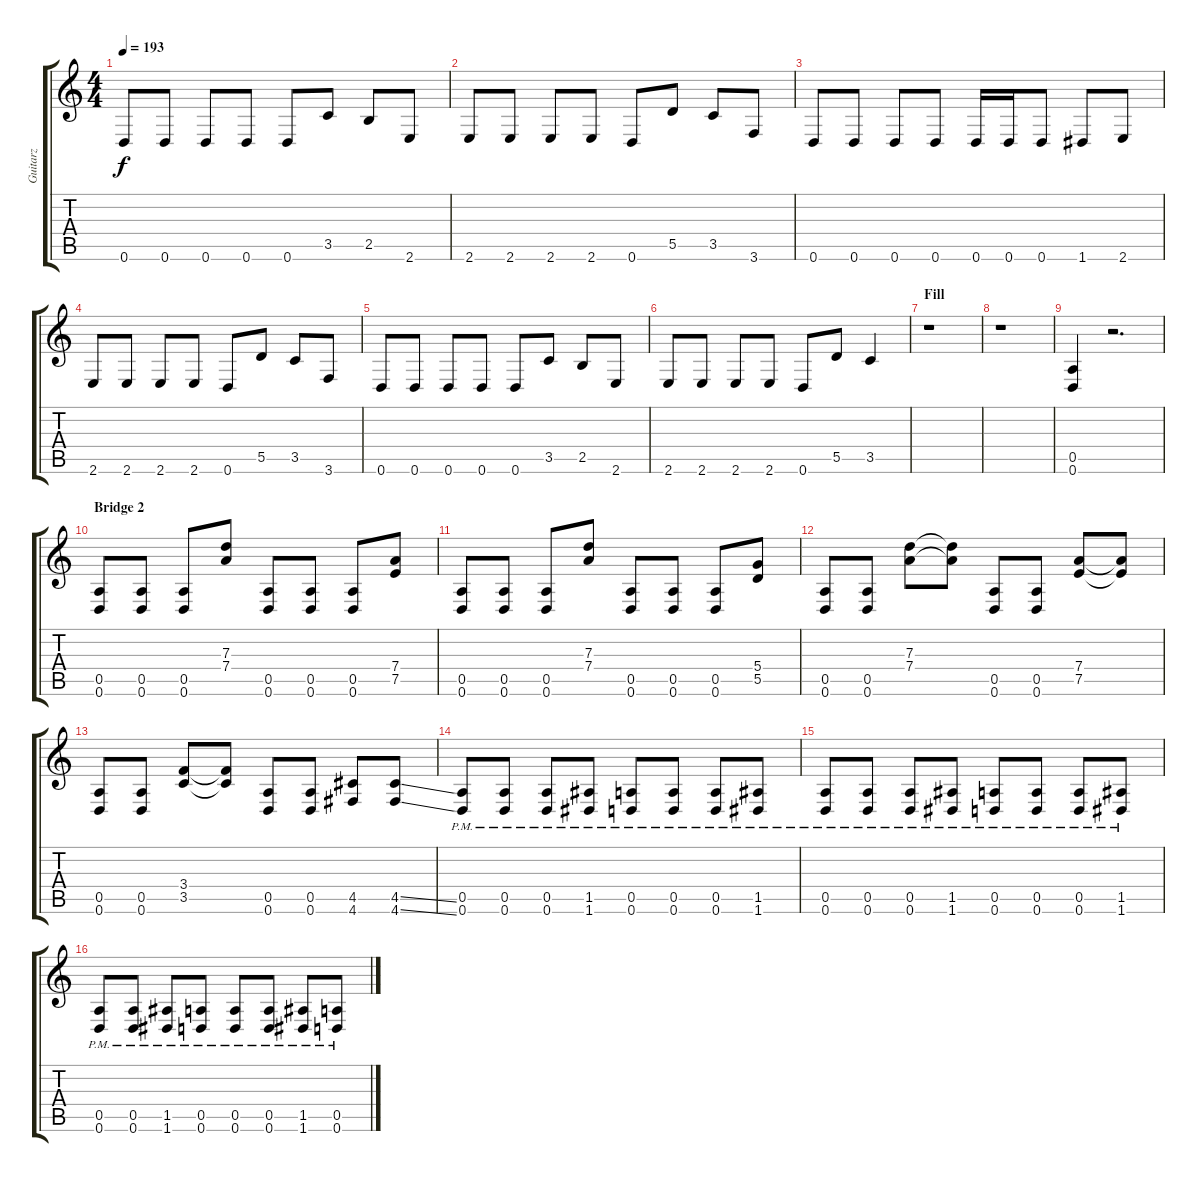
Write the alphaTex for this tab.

\track ("Guitarz" "Guitarz") {instrument distortionguitar}
\staff {score tabs}
\tuning (E4 B3 G3 D3 A2 D2) {hide}
\ts (4 4)
\tempo 193
\clef g2
\ks c
0.6.8{dy f} 0.6.8 0.6.8 0.6.8 0.6.8 3.5.8 2.5.8 2.6.8 |
2.6.8 2.6.8 2.6.8 2.6.8 0.6.8 5.5.8 3.5.8 3.6.8 |
0.6.8 0.6.8 0.6.8 0.6.8 0.6.16 0.6.16 0.6.8 1.6.8 2.6.8 |
2.6.8 2.6.8 2.6.8 2.6.8 0.6.8 5.5.8 3.5.8 3.6.8 |
0.6.8 0.6.8 0.6.8 0.6.8 0.6.8 3.5.8 2.5.8 2.6.8 |
2.6.8 2.6.8 2.6.8 2.6.8 0.6.8 5.5.8 3.5.4 |
\section ("" "Fill")
r.1 |
r.1 |
(0.5 0.6).4 r.2{d} |
\section ("" "Bridge 2")
(0.5 0.6).8 (0.5 0.6).8 (0.5 0.6).8 (7.3 7.4).8 (0.5 0.6).8 (0.5 0.6).8 (0.5 0.6).8 (7.4 7.5).8 |
(0.5 0.6).8 (0.5 0.6).8 (0.5 0.6).8 (7.3 7.4).8 (0.5 0.6).8 (0.5 0.6).8 (0.5 0.6).8 (5.4 5.5).8 |
(0.5 0.6).8 (0.5 0.6).8 (7.3 7.4).8 (7.3{t} 7.4{t}).8 (0.5 0.6).8 (0.5 0.6).8 (7.4 7.5).8 (7.4{t} 7.5{t}).8 |
(0.5 0.6).8 (0.5 0.6).8 (3.4 3.5).8 (3.4{t} 3.5{t}).8 (0.5 0.6).8 (0.5 0.6).8 (4.5 4.6).8 (4.5{ss} 4.6{ss}).8 |
(0.5{pm} 0.6{pm}).8 (0.5{pm} 0.6{pm}).8 (0.5{pm} 0.6{pm}).8 (1.5{pm} 1.6{pm}).8 (0.5{pm} 0.6{pm}).8 (0.5{pm} 0.6{pm}).8 (0.5{pm} 0.6{pm}).8 (1.5{pm} 1.6{pm}).8 |
(0.5{pm} 0.6{pm}).8 (0.5{pm} 0.6{pm}).8 (0.5{pm} 0.6{pm}).8 (1.5{pm} 1.6{pm}).8 (0.5{pm} 0.6{pm}).8 (0.5{pm} 0.6{pm}).8 (0.5{pm} 0.6{pm}).8 (1.5{pm} 1.6{pm}).8 |
(0.5{pm} 0.6{pm}).8 (0.5{pm} 0.6{pm}).8 (1.5{pm} 1.6{pm}).8 (0.5{pm} 0.6{pm}).8 (0.5{pm} 0.6{pm}).8 (0.5{pm} 0.6{pm}).8 (1.5{pm} 1.6{pm}).8 (0.5{pm} 0.6{pm}).8
